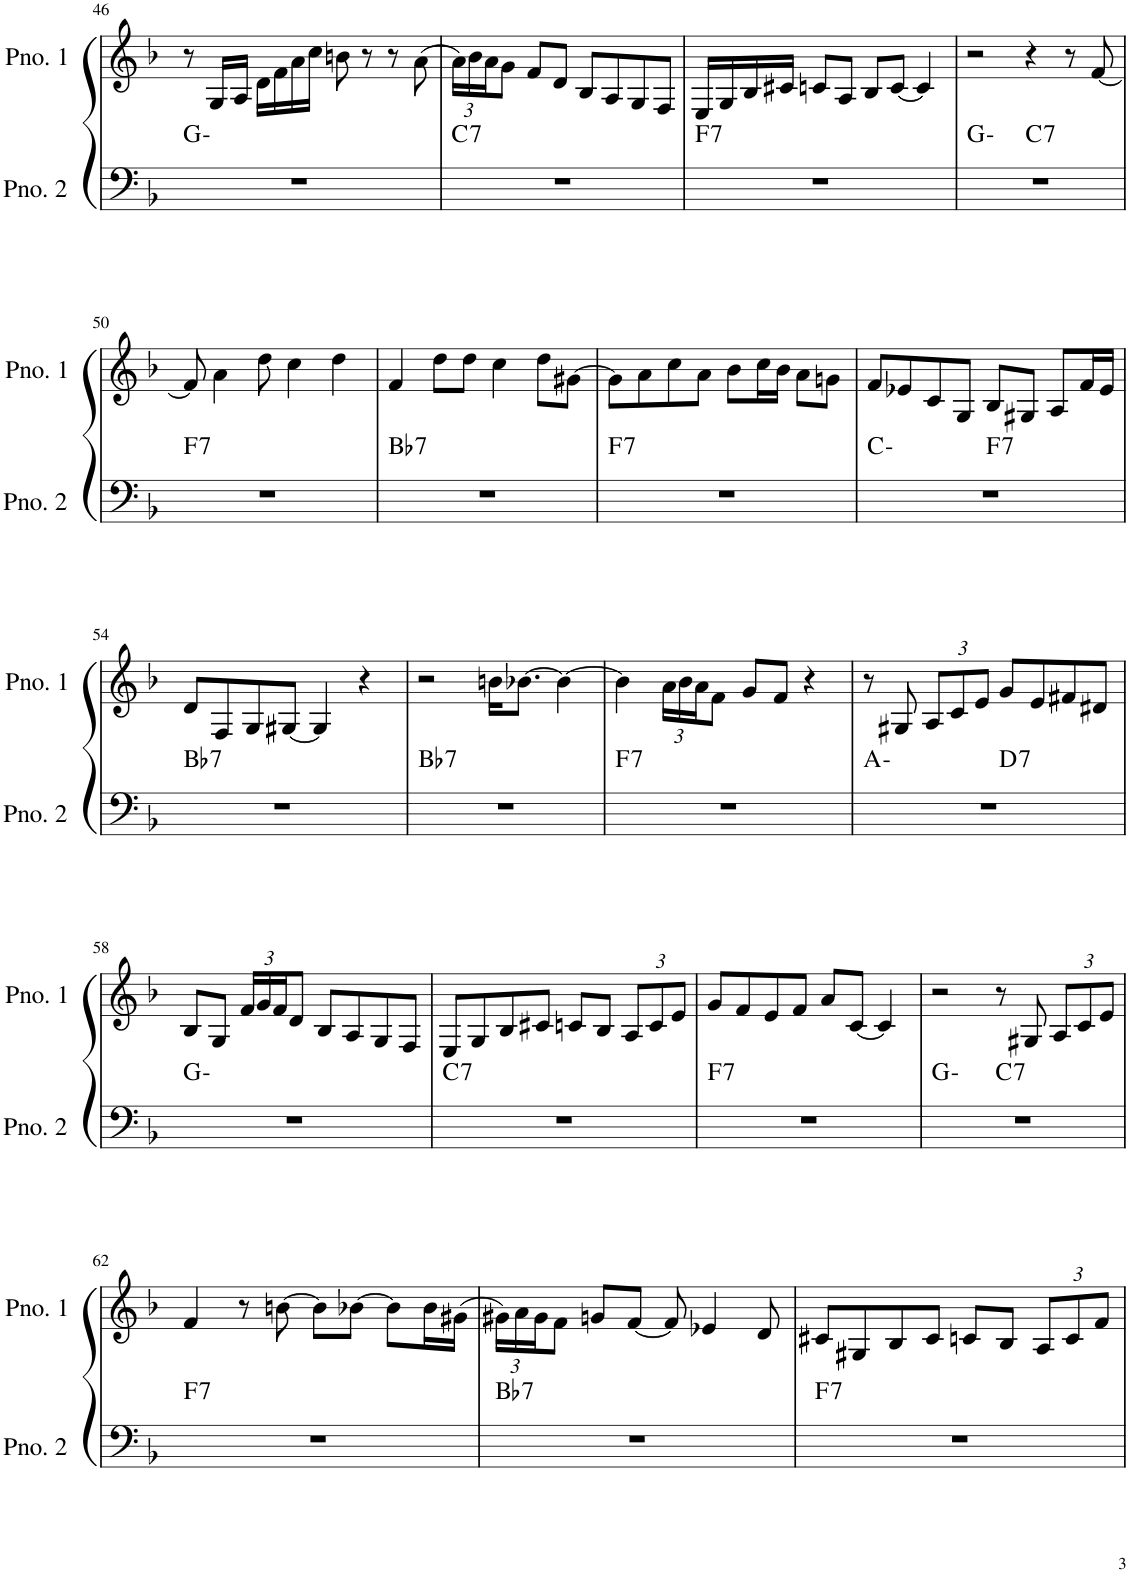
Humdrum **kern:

**kern	**harte	**kern
*part2	*part2	*part1
*staff2	*	*staff1
*I"ピアノ 2	*	*I"ピアノ 1
!!LO:PB:g=z
*clefF4	*	*clefG2
*k[b-]	*	*k[b-]
*M4/4	*	*M4/4
=46	=46	=46
1r	G:min	8r
.	.	16G/LL
.	.	16A/JJ
.	.	16d\LL
.	.	16f\
.	.	16a\
.	.	16cc\JJ
.	.	8bn\
.	.	8r
.	.	8r
.	.	(8a\
=47	=47	=47
*	*	*Xbrackettup
!	!LO:H:kt=7	!
1r	C:7	24a\LL)
.	.	24b-\
.	.	24a\J
.	.	8g\J
.	.	8f/L
.	.	8d/J
.	.	8B-/L
.	.	8A/
.	.	8G/
.	.	8F/J
=48	=48	=48
!	!LO:H:kt=7	!
1r	F:7	16E/LL
.	.	16G/
.	.	16B-/
.	.	16c#X/JJ
.	.	8cn/L
.	.	8A/J
.	.	8B-/L
.	.	[8c/J
.	.	4c/]
=49	=49	=49
*^	*	*
1r	2ryy	G:min	2r
!	!	!LO:H:kt=7	!
.	2ryy	C:7	4r
.	.	.	8r
.	.	.	[8f/
!!LO:LB:g=z
=50	=50	=50	=50
!	!	!LO:H:kt=7	!
*v	*v	*	*
1r	F:7	8f/]
.	.	4a\
.	.	8dd\
.	.	4cc\
.	.	4dd\
=51	=51	=51
!	!LO:H:kt=7	!
1r	Bb:7	4f/
.	.	8dd\L
.	.	8dd\J
.	.	4cc\
.	.	8dd\L
.	.	[8g#X\J
=52	=52	=52
!	!LO:H:kt=7	!
1r	F:7	8g#\L]
.	.	8a\
.	.	8cc\
.	.	8a\J
.	.	8b-\L
.	.	16cc\L
.	.	16b-\JJ
.	.	8a\L
.	.	8gn\J
=53	=53	=53
*^	*	*
1r	2ryy	C:min	8f/L
.	.	.	8e-X/
.	.	.	8c/
.	.	.	8G/J
!	!	!LO:H:kt=7	!
.	2ryy	F:7	8B-/L
.	.	.	8G#X/J
.	.	.	8A/L
.	.	.	16f/L
.	.	.	16e-/JJ
!!LO:LB:g=z
=54	=54	=54	=54
!	!	!LO:H:kt=7	!
*v	*v	*	*
1r	Bb:7	8d/L
.	.	8F/
.	.	8G/
.	.	[8G#X/J
.	.	4G#/]
.	.	4r
=55	=55	=55
!	!LO:H:kt=7	!
1r	Bb:7	2r
.	.	16bn\KL
.	.	[8.b-X\J
.	.	4b-\_
=56	=56	=56
!	!LO:H:kt=7	!
1r	F:7	4b-\]
.	.	24a\LL
.	.	24b-\
.	.	24a\J
.	.	8f\J
.	.	8g/L
.	.	8f/J
.	.	4r
=57	=57	=57
*^	*	*
1r	2ryy	A:min	8r
.	.	.	8G#X/
.	.	.	12A/L
.	.	.	12c/
.	.	.	12e/J
!	!	!LO:H:kt=7	!
.	2ryy	D:7	8g/L
.	.	.	8e/
.	.	.	8f#X/
.	.	.	8d#X/J
*v	*v	*	*
!!LO:LB:g=z
=58	=58	=58
1r	G:min	8B-/L
.	.	8G/J
.	.	24f/LL
.	.	24g/
.	.	24f/J
.	.	8d/J
.	.	8B-/L
.	.	8A/
.	.	8G/
.	.	8F/J
=59	=59	=59
!	!LO:H:kt=7	!
1r	C:7	8E/L
.	.	8G/
.	.	8B-/
.	.	8c#X/J
.	.	8cn/L
.	.	8B-/J
.	.	12A/L
.	.	12c/
.	.	12e/J
=60	=60	=60
!	!LO:H:kt=7	!
1r	F:7	8g/L
.	.	8f/
.	.	8e/
.	.	8f/J
.	.	8a/L
.	.	[8c/J
.	.	4c/]
=61	=61	=61
*^	*	*
1r	2ryy	G:min	2r
!	!	!LO:H:kt=7	!
.	2ryy	C:7	8r
.	.	.	8G#X/
.	.	.	12A/L
.	.	.	12c/
.	.	.	12e/J
!!LO:LB:g=z
=62	=62	=62	=62
!	!	!LO:H:kt=7	!
*v	*v	*	*
1r	F:7	4f/
.	.	8r
.	.	[8bn\
.	.	8b\L]
.	.	[8b-X\J
.	.	8b-\L]
.	.	16b-\L
.	.	(16g#X\JJ
=63	=63	=63
!	!LO:H:kt=7	!
1r	Bb:7	24g#X\LL)
.	.	24a\
.	.	24g#\J
.	.	8f\J
.	.	8gn/L
.	.	[8f/J
.	.	8f/]
.	.	4e-X/
.	.	8d/
=64	=64	=64
!	!LO:H:kt=7	!
1r	F:7	8c#X/L
.	.	8G#X/
.	.	8B-/
.	.	8c#/J
.	.	8cn/L
.	.	8B-/J
.	.	12A/L
.	.	12c/
.	.	12f/J
=	=	=
*-	*-	*-
